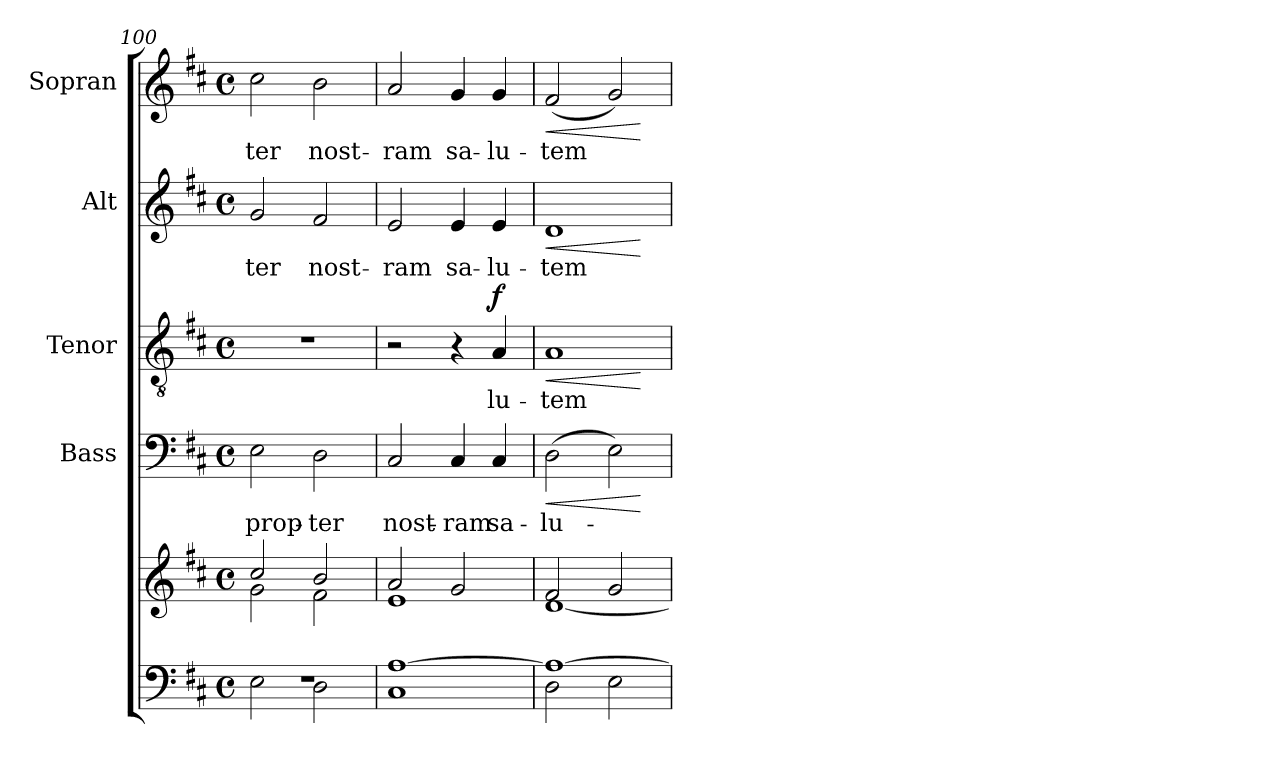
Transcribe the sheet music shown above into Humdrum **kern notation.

**kern	**kern	**kern	**text	**dynam	**kern	**text	**dynam	**kern	**text	**dynam	**kern	**text	**dynam
*part5	*part5	*part4	*part4	*part4	*part3	*part3	*part3	*part2	*part2	*part2	*part1	*part1	*part1
*staff6	*staff5	*staff4	*staff4	*staff4	*staff3	*staff3	*staff3	*staff2	*staff2	*staff2	*staff1	*staff1	*staff1
*	*	*I"Bass	*	*	*I"Tenor	*	*	*I"Alt	*	*	*I"Sopran	*	*
*	*	*I'B.	*	*	*I'T.	*	*	*I'A.	*	*	*I'S.	*	*
*clefF4	*clefG2	*clefF4	*	*	*clefGv2	*	*	*clefG2	*	*	*clefG2	*	*
*k[f#c#]	*k[f#c#]	*k[f#c#]	*	*	*k[f#c#]	*	*	*k[f#c#]	*	*	*k[f#c#]	*	*
*D:	*D:	*D:	*	*	*D:	*	*	*D:	*	*	*D:	*	*
*M4/4	*M4/4	*M4/4	*	*	*M4/4	*	*	*M4/4	*	*	*M4/4	*	*
*met(c)	*met(c)	*met(c)	*	*	*met(c)	*	*	*met(c)	*	*	*met(c)	*	*
=100	=100	=100	=100	=100	=100	=100	=100	=100	=100	=100	=100	=100	=100
*^	*^	*	*	*	*	*	*	*	*	*	*	*	*
!	!	!	!	!	!LO:LY:b	!	!	!	!	!	!LO:LY:b	!	!	!LO:LY:b	!
1rF	2E\	2cc#/	2g\	2E\	prop-	.	1r	.	.	2g/	-ter	.	2cc#\	-ter	.
!	!	!	!	!	!LO:LY:b	!	!	!	!	!	!LO:LY:b	!	!	!LO:LY:b	!
.	2D\	2b/	2f#\	2D\	-ter	.	.	.	.	2f#/	nost-	.	2b\	nost-	.
!!LO:LB:g=z
=101	=101	=101	=101	=101	=101	=101	=101	=101	=101	=101	=101	=101	=101	=101	=101
!	!	!	!	!	!LO:LY:b	!	!	!	!	!	!LO:LY:b	!	!	!LO:LY:b	!
[>1A	1C#	2a/	1e	2C#/	nost-	.	2r	.	.	2e/	-ram	.	2a/	-ram	.
!	!	!	!	!	!LO:LY:b	!	!	!	!	!	!LO:LY:b	!	!	!LO:LY:b	!
.	.	2g/	.	4C#/	-ram	.	4r	.	.	4e/	sa-	.	4g/	sa-	.
!	!	!	!	!	!LO:LY:b	!	!	!LO:LY:b	!LO:DY:a	!	!LO:LY:b	!	!	!LO:LY:b	!
.	.	.	.	4C#/	sa-	.	4A/	-lu-	f	4e/	-lu-	.	4g/	-lu-	.
=102	=102	=102	=102	=102	=102	=102	=102	=102	=102	=102	=102	=102	=102	=102	=102
!	!	!	!	!	!LO:LY:b	!LO:HP:b	!	!LO:LY:b	!LO:HP:b	!	!LO:LY:b	!LO:HP:b	!	!LO:LY:b	!LO:HP:b
1A_	2D\	2f#/	[<1d	(>2D\	-lu-	<	1A	-tem	<	1d	-tem	<	(<2f#/	-tem	<
.	2E\	2g/	.	2E\)	.	.	.	.	.	.	.	.	2g/)	.	.
*v	*v	*	*	*	*	*	*	*	*	*	*	*	*	*	*
*	*v	*v	*	*	*	*	*	*	*	*	*	*	*	*
.	.	.	.	[	.	.	[	.	.	[	.	.	[
=	=	=	=	=	=	=	=	=	=	=	=	=	=
*-	*-	*-	*-	*-	*-	*-	*-	*-	*-	*-	*-	*-	*-
